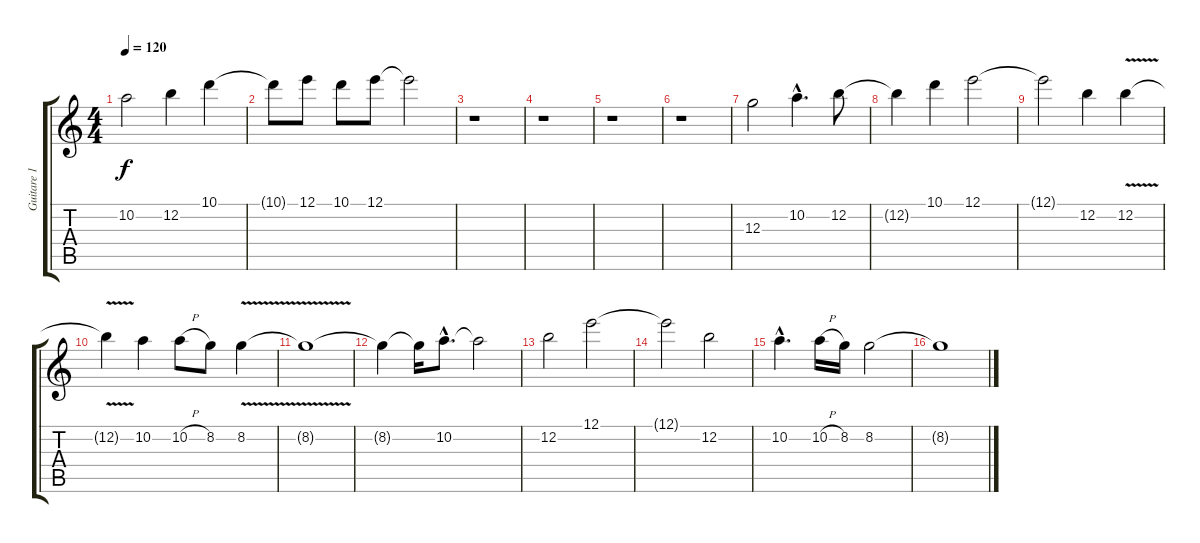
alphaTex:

\track ("Guitare 1" "Guitare 1") {instrument electricguitarclean}
\staff {score tabs}
\tuning (E4 B3 G3 D3 A2 E2) {hide}
\ts (4 4)
\tempo 120
\clef g2
\ks c
10.2.2{dy f} 12.2.4 10.1.4 |
10.1{t}.8 12.1.8 10.1.8 12.1.8 12.1{t}.2 |
r.1 |
r.1 |
r.1 |
r.1 |
12.3.2 10.2{hac}.4{d} 12.2.8 |
12.2{t}.4 10.1.4 12.1.2 |
12.1{t}.2 12.2.4 12.2{v}.4 |
12.2{t}.4 10.2.4 10.2{h}.8 8.2.8 8.2{v}.4 |
8.2{t}.1 |
8.2{t}.4 8.2{t}.16 10.2{hac}.8{d} 10.2{t}.2 |
12.2.2 12.1.2 |
12.1{t}.2 12.2.2 |
10.2{hac}.4{d} 10.2{h}.16 8.2.16 8.2.2 |
8.2{t}.1
